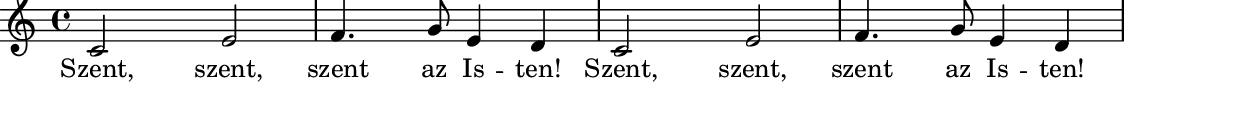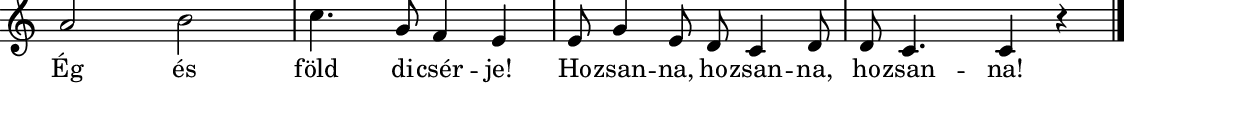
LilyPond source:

% MusicXML to Lilypond converter by Kovi

szovegAAA = \lyricmode {  "Szent," "szent," "szent" "az" "Is" -- "ten!" "Szent," "szent," "szent" "az" "Is" -- "ten!" "Ég" "és" "föld" "di" -- "csér" -- "je!" "Ho" -- "zsan" -- "na," "ho" -- "zsan" -- "na," "ho" -- "zsan" -- "na!"  }

% Analyzing...
% 1 parts
% 1 Staff
% forceBassClefActive = 
melody = {
% 28 notes in the part
% 1 voices

\new Staff
\new Voice {
% 28 notes
% 8 mesaures

% Measure 1
\clef "treble"
\key c \major
\time 4/4 
c'2 e'2 
% Measure 2
f'4. g'8 e'4 d'4 
% Measure 3
c'2 e'2 
% Measure 4
f'4. g'8 e'4 d'4 
% Measure 5
\break
a'2 b'2 
% Measure 6
c''4. g'8 f'4 e'4 
% Measure 7
e'8 g'4 e'8 d'8 c'4 d'8 
% Measure 8
d'8 c'4. c'4 r4 \bar "|." 
} % voice
\addlyrics { \szovegAAA }

} % melody


harmonies = \chordmode {
% 15 chords
\germanChords
c4 s4 s4 s4 f4 s4 c4 g4 c4 s4 s4 s4 f4 s4 c4 g4 f4 s4 g4 s4 c4 s4 f4 c4 s4 s4 g4 s4 c4
}

\include "../../definitions.ly"
